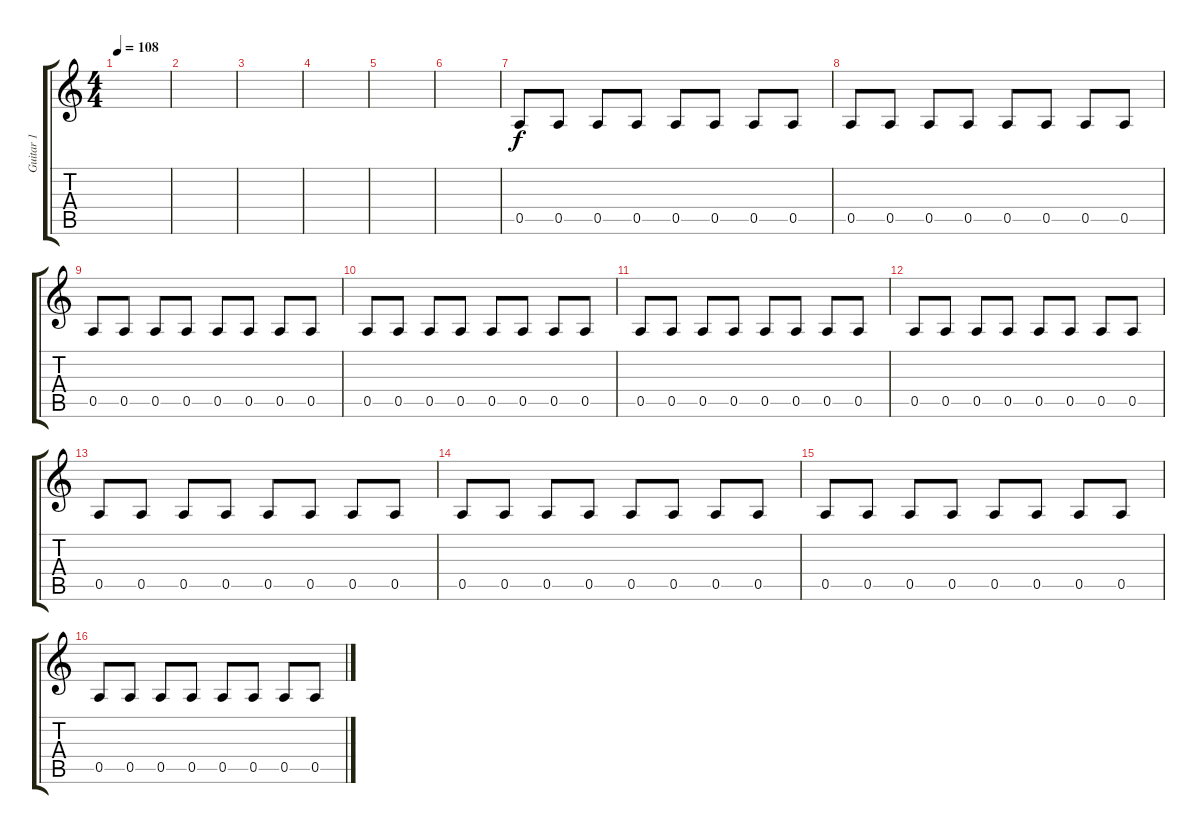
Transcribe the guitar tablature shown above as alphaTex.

\track ("Guitar 1" "Guitar 1") {instrument overdrivenguitar}
\staff {score tabs}
\tuning (E4 B3 G3 D3 A2 E2) {hide}
\ts (4 4)
\tempo 108
\clef g2
\ks c
|
|
|
|
|
|
0.5.8 0.5.8 0.5.8 0.5.8 0.5.8 0.5.8 0.5.8 0.5.8 |
0.5.8 0.5.8 0.5.8 0.5.8 0.5.8 0.5.8 0.5.8 0.5.8 |
0.5.8 0.5.8 0.5.8 0.5.8 0.5.8 0.5.8 0.5.8 0.5.8 |
0.5.8 0.5.8 0.5.8 0.5.8 0.5.8 0.5.8 0.5.8 0.5.8 |
0.5.8 0.5.8 0.5.8 0.5.8 0.5.8 0.5.8 0.5.8 0.5.8 |
0.5.8 0.5.8 0.5.8 0.5.8 0.5.8 0.5.8 0.5.8 0.5.8 |
0.5.8 0.5.8 0.5.8 0.5.8 0.5.8 0.5.8 0.5.8 0.5.8 |
0.5.8 0.5.8 0.5.8 0.5.8 0.5.8 0.5.8 0.5.8 0.5.8 |
0.5.8 0.5.8 0.5.8 0.5.8 0.5.8 0.5.8 0.5.8 0.5.8 |
0.5.8 0.5.8 0.5.8 0.5.8 0.5.8 0.5.8 0.5.8 0.5.8
